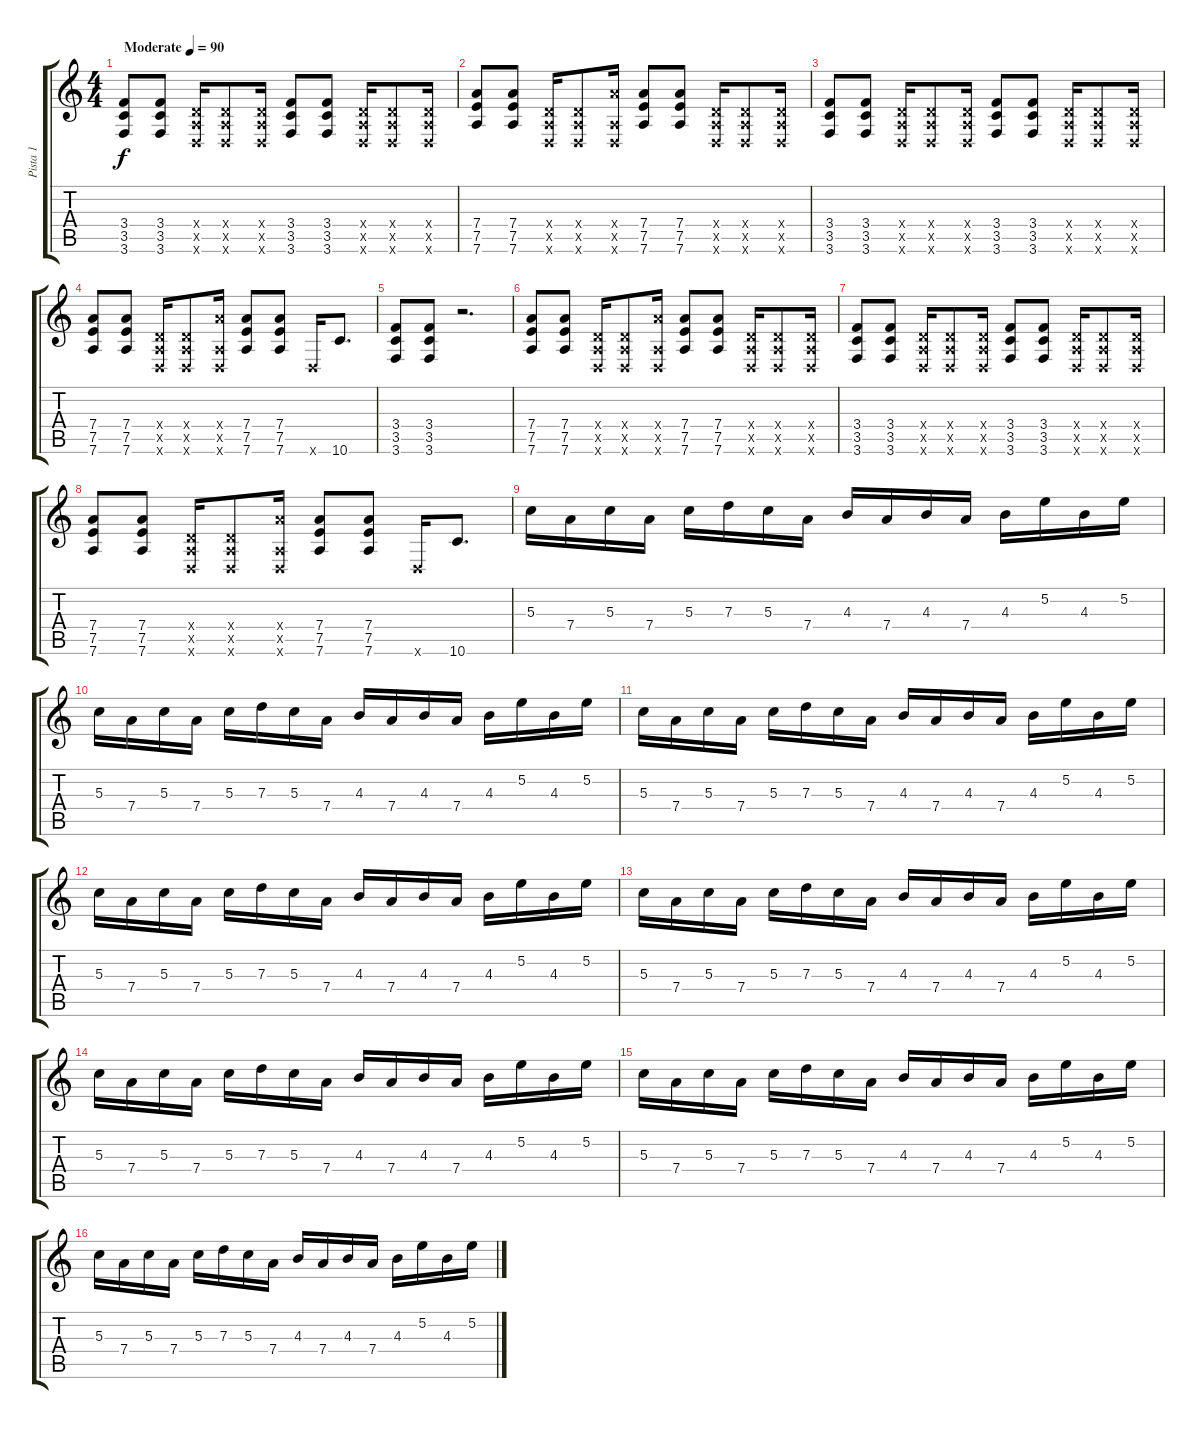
\track ("Pista 1" "Pista 1") {instrument distortionguitar}
\staff {score tabs}
\tuning (E4 B3 G3 D3 A2 D2) {hide}
\ts (4 4)
\tempo (90 "Moderate")
\clef g2
\ks c
(3.4 3.5 3.6).8{dy f instrument distortionguitar} (3.4 3.5 3.6).8 (0.4{x} 0.5{x} 0.6{x}).16 (0.4{x} 0.5{x} 0.6{x}).8 (0.4{x} 0.5{x} 0.6{x}).16 (3.4 3.5 3.6).8 (3.4 3.5 3.6).8 (0.4{x} 0.5{x} 0.6{x}).16 (0.4{x} 0.5{x} 0.6{x}).8 (0.4{x} 0.5{x} 0.6{x}).16 |
(7.4 7.5 7.6).8 (7.4 7.5 7.6).8 (0.4{x} 0.5{x} 0.6{x}).16 (0.4{x} 0.5{x} 0.6{x}).8 (7.4{x} 0.5{x} 0.6{x}).16 (7.4 7.5 7.6).8 (7.4 7.5 7.6).8 (0.4{x} 0.5{x} 0.6{x}).16 (0.4{x} 0.5{x} 0.6{x}).8 (0.4{x} 0.5{x} 0.6{x}).16 |
(3.4 3.5 3.6).8 (3.4 3.5 3.6).8 (0.4{x} 0.5{x} 0.6{x}).16 (0.4{x} 0.5{x} 0.6{x}).8 (0.4{x} 0.5{x} 0.6{x}).16 (3.4 3.5 3.6).8 (3.4 3.5 3.6).8 (0.4{x} 0.5{x} 0.6{x}).16 (0.4{x} 0.5{x} 0.6{x}).8 (0.4{x} 0.5{x} 0.6{x}).16 |
(7.4 7.5 7.6).8 (7.4 7.5 7.6).8 (0.4{x} 0.5{x} 0.6{x}).16 (0.4{x} 0.5{x} 0.6{x}).8 (7.4{x} 0.5{x} 0.6{x}).16 (7.4 7.5 7.6).8 (7.4 7.5 7.6).8 0.6{x}.16 10.6.8{d} |
(3.4 3.5 3.6).8 (3.4 3.5 3.6).8 r.2{d} |
(7.4 7.5 7.6).8 (7.4 7.5 7.6).8 (0.4{x} 0.5{x} 0.6{x}).16 (0.4{x} 0.5{x} 0.6{x}).8 (7.4{x} 0.5{x} 0.6{x}).16 (7.4 7.5 7.6).8 (7.4 7.5 7.6).8 (0.4{x} 0.5{x} 0.6{x}).16 (0.4{x} 0.5{x} 0.6{x}).8 (0.4{x} 0.5{x} 0.6{x}).16 |
(3.4 3.5 3.6).8 (3.4 3.5 3.6).8 (0.4{x} 0.5{x} 0.6{x}).16 (0.4{x} 0.5{x} 0.6{x}).8 (0.4{x} 0.5{x} 0.6{x}).16 (3.4 3.5 3.6).8 (3.4 3.5 3.6).8 (0.4{x} 0.5{x} 0.6{x}).16 (0.4{x} 0.5{x} 0.6{x}).8 (0.4{x} 0.5{x} 0.6{x}).16 |
(7.4 7.5 7.6).8 (7.4 7.5 7.6).8 (0.4{x} 0.5{x} 0.6{x}).16 (0.4{x} 0.5{x} 0.6{x}).8 (7.4{x} 0.5{x} 0.6{x}).16 (7.4 7.5 7.6).8 (7.4 7.5 7.6).8 0.6{x}.16 10.6.8{d} |
5.3.16 7.4.16 5.3.16 7.4.16 5.3.16 7.3.16 5.3.16 7.4.16 4.3.16 7.4.16 4.3.16 7.4.16 4.3.16 5.2.16 4.3.16 5.2.16 |
5.3.16 7.4.16 5.3.16 7.4.16 5.3.16 7.3.16 5.3.16 7.4.16 4.3.16 7.4.16 4.3.16 7.4.16 4.3.16 5.2.16 4.3.16 5.2.16 |
5.3.16 7.4.16 5.3.16 7.4.16 5.3.16 7.3.16 5.3.16 7.4.16 4.3.16 7.4.16 4.3.16 7.4.16 4.3.16 5.2.16 4.3.16 5.2.16 |
5.3.16 7.4.16 5.3.16 7.4.16 5.3.16 7.3.16 5.3.16 7.4.16 4.3.16 7.4.16 4.3.16 7.4.16 4.3.16 5.2.16 4.3.16 5.2.16 |
5.3.16 7.4.16 5.3.16 7.4.16 5.3.16 7.3.16 5.3.16 7.4.16 4.3.16 7.4.16 4.3.16 7.4.16 4.3.16 5.2.16 4.3.16 5.2.16 |
5.3.16 7.4.16 5.3.16 7.4.16 5.3.16 7.3.16 5.3.16 7.4.16 4.3.16 7.4.16 4.3.16 7.4.16 4.3.16 5.2.16 4.3.16 5.2.16 |
5.3.16 7.4.16 5.3.16 7.4.16 5.3.16 7.3.16 5.3.16 7.4.16 4.3.16 7.4.16 4.3.16 7.4.16 4.3.16 5.2.16 4.3.16 5.2.16 |
5.3.16 7.4.16 5.3.16 7.4.16 5.3.16 7.3.16 5.3.16 7.4.16 4.3.16 7.4.16 4.3.16 7.4.16 4.3.16 5.2.16 4.3.16 5.2.16
